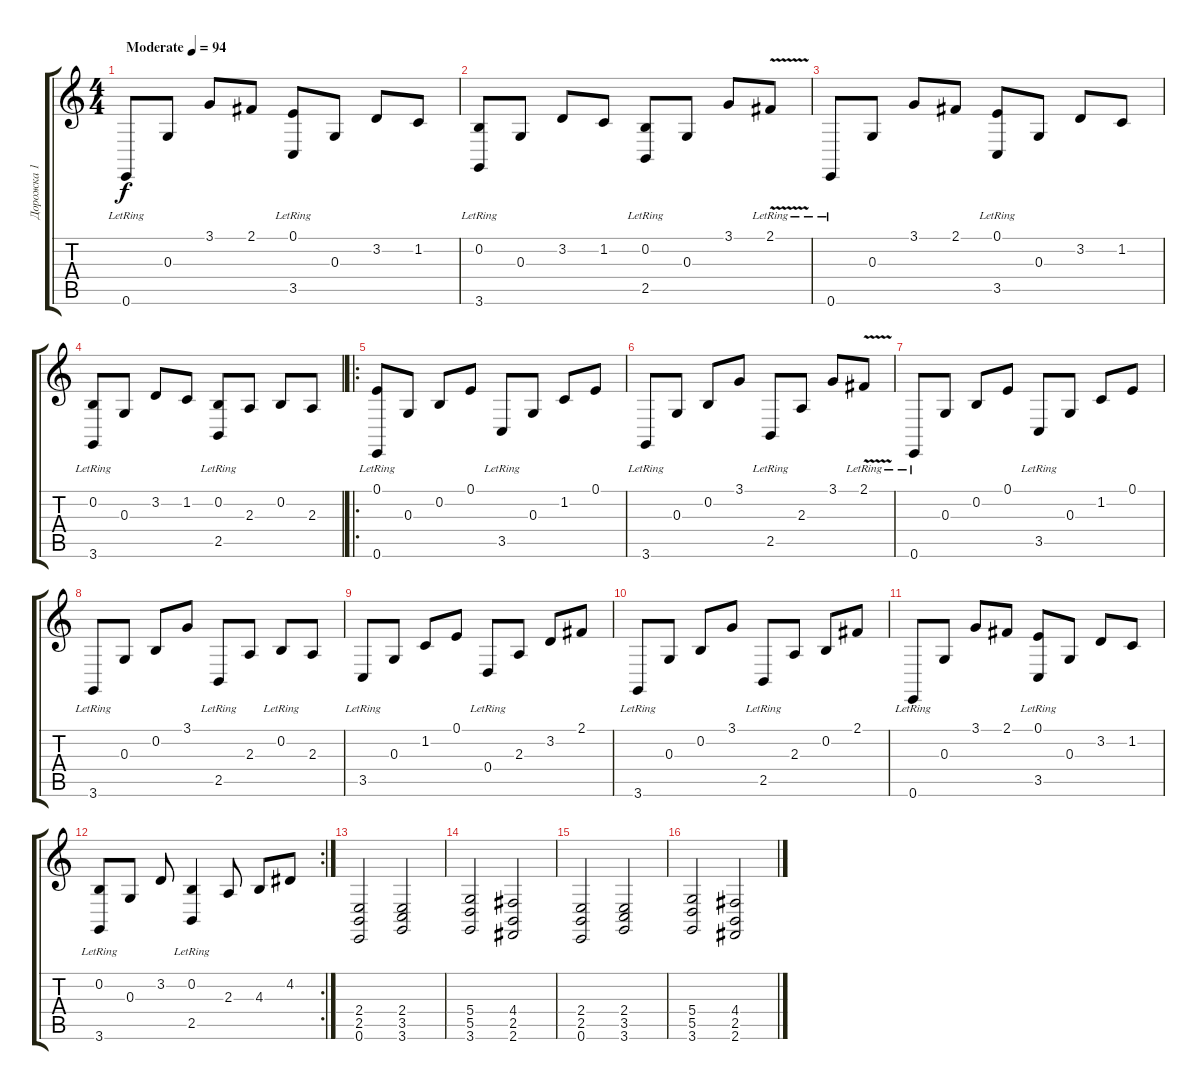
\track ("Дорожка 1" "Дорожка 1") {instrument acousticgrandpiano}
\staff {score tabs}
\tuning (E4 B3 G3 D3 A2 E2) {hide}
\ts (4 4)
\tempo (94 "Moderate")
\clef g2
\ks c
0.6{lr}.8{dy f instrument acousticgrandpiano} 0.3.8 3.1.8 2.1.8 (0.1{lr} 3.5{lr}).8 0.3.8 3.2.8 1.2.8 |
(0.2{lr} 3.6{lr}).8 0.3.8 3.2.8 1.2.8 (0.2 2.5{lr}).8 0.3.8 3.1.8 2.1{v lr}.8 |
0.6{lr}.8 0.3.8 3.1.8 2.1.8 (0.1 3.5{lr}).8 0.3.8 3.2.8 1.2.8 |
(0.2{lr} 3.6{lr}).8 0.3.8 3.2.8 1.2.8 (0.2{lr} 2.5{lr}).8 2.3.8 0.2.8 2.3.8 |
\ro
(0.1 0.6{lr}).8 0.3.8 0.2.8 0.1.8 3.5{lr}.8 0.3.8 1.2.8 0.1.8 |
3.6{lr}.8 0.3.8 0.2.8 3.1.8 2.5{lr}.8 2.3.8 3.1.8 2.1{v lr}.8 |
0.6{lr}.8 0.3.8 0.2.8 0.1.8 3.5{lr}.8 0.3.8 1.2.8 0.1.8 |
3.6{lr}.8 0.3.8 0.2.8 3.1.8 2.5{lr}.8 2.3.8 0.2{lr}.8 2.3.8 |
3.5{lr}.8 0.3.8 1.2.8 0.1.8 0.4{lr}.8 2.3.8 3.2.8 2.1.8 |
3.6{lr}.8 0.3.8 0.2.8 3.1.8 2.5{lr}.8 2.3.8 0.2.8 2.1.8 |
0.6{lr}.8 0.3.8 3.1.8 2.1.8 (0.1{lr} 3.5{lr}).8 0.3.8 3.2.8 1.2.8 |
\rc 2
(0.2{lr} 3.6{lr}).8 0.3.8 3.2.8 (0.2 2.5{lr}).4 2.3.8 4.3.8 4.2.8 |
(2.4 2.5 0.6).2 (2.4 3.5 3.6).2 |
(5.4 5.5 3.6).2 (4.4 2.5 2.6).2 |
(2.4 2.5 0.6).2 (2.4 3.5 3.6).2 |
(5.4 5.5 3.6).2 (4.4 2.5 2.6).2
